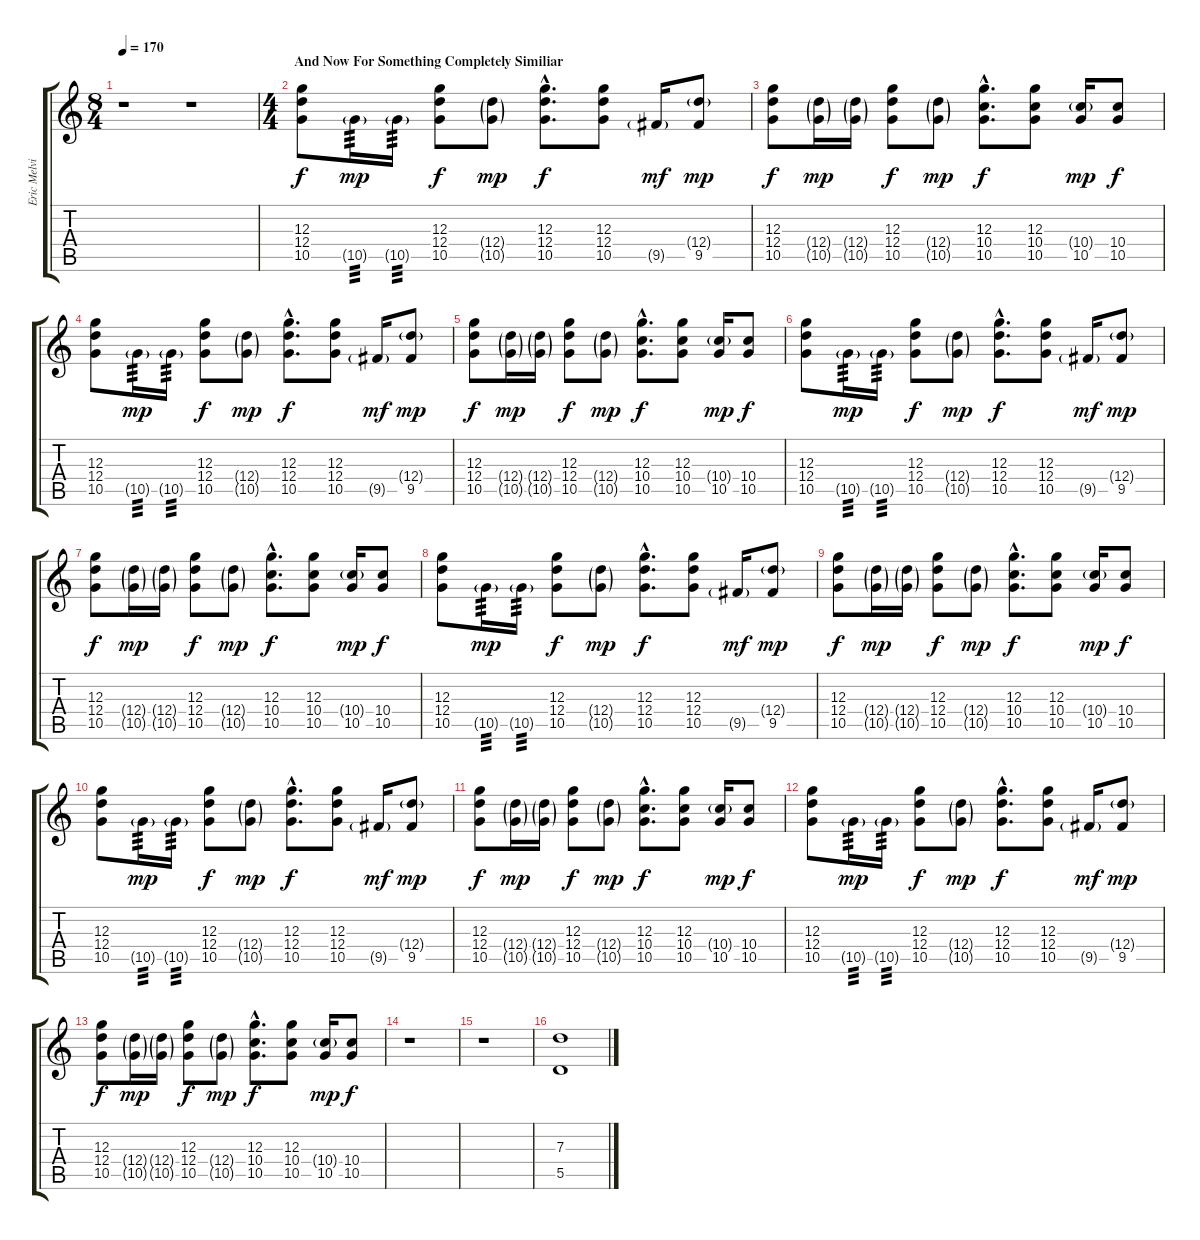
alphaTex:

\track ("Eric Melvin - Guitar" "Eric Melvi") {instrument distortionguitar}
\staff {score tabs}
\tuning (E4 B3 G3 D3 A2 E2) {hide}
\ts (8 4)
\tempo 170
\tempo 140
\tempo 170
\clef g2
\ks c
r.1{dy f instrument distortionguitar} r.1 |
\ts (4 4)
\section ("" "And Now For Something Completely Similiar")
(12.3 12.4 10.5).8 10.5{g}.16{tp 3 dy mp} 10.5{g}.16{tp 3} (12.3 12.4 10.5).8{dy f} (12.4{g} 10.5{g}).8{dy mp} (12.3{hac} 12.4{hac} 10.5{hac}).8{d dy f} (12.3 12.4 10.5).8 9.5{g}.16{dy mf} (12.4{g} 9.5).8{dy mp} |
(12.3 12.4 10.5).8{dy f} (12.4{g} 10.5{g}).16{dy mp} (12.4{g} 10.5{g}).16 (12.3 12.4 10.5).8{dy f} (12.4{g} 10.5{g}).8{dy mp} (12.3{hac} 10.4{hac} 10.5{hac}).8{d dy f} (12.3 10.4 10.5).8 (10.4{g} 10.5).16{dy mp} (10.4 10.5).8{dy f} |
(12.3 12.4 10.5).8 10.5{g}.16{tp 3 dy mp} 10.5{g}.16{tp 3} (12.3 12.4 10.5).8{dy f} (12.4{g} 10.5{g}).8{dy mp} (12.3{hac} 12.4{hac} 10.5{hac}).8{d dy f} (12.3 12.4 10.5).8 9.5{g}.16{dy mf} (12.4{g} 9.5).8{dy mp} |
(12.3 12.4 10.5).8{dy f} (12.4{g} 10.5{g}).16{dy mp} (12.4{g} 10.5{g}).16 (12.3 12.4 10.5).8{dy f} (12.4{g} 10.5{g}).8{dy mp} (12.3{hac} 10.4{hac} 10.5{hac}).8{d dy f} (12.3 10.4 10.5).8 (10.4{g} 10.5).16{dy mp} (10.4 10.5).8{dy f} |
(12.3 12.4 10.5).8 10.5{g}.16{tp 3 dy mp} 10.5{g}.16{tp 3} (12.3 12.4 10.5).8{dy f} (12.4{g} 10.5{g}).8{dy mp} (12.3{hac} 12.4{hac} 10.5{hac}).8{d dy f} (12.3 12.4 10.5).8 9.5{g}.16{dy mf} (12.4{g} 9.5).8{dy mp} |
(12.3 12.4 10.5).8{dy f} (12.4{g} 10.5{g}).16{dy mp} (12.4{g} 10.5{g}).16 (12.3 12.4 10.5).8{dy f} (12.4{g} 10.5{g}).8{dy mp} (12.3{hac} 10.4{hac} 10.5{hac}).8{d dy f} (12.3 10.4 10.5).8 (10.4{g} 10.5).16{dy mp} (10.4 10.5).8{dy f} |
(12.3 12.4 10.5).8 10.5{g}.16{tp 3 dy mp} 10.5{g}.16{tp 3} (12.3 12.4 10.5).8{dy f} (12.4{g} 10.5{g}).8{dy mp} (12.3{hac} 12.4{hac} 10.5{hac}).8{d dy f} (12.3 12.4 10.5).8 9.5{g}.16{dy mf} (12.4{g} 9.5).8{dy mp} |
(12.3 12.4 10.5).8{dy f} (12.4{g} 10.5{g}).16{dy mp} (12.4{g} 10.5{g}).16 (12.3 12.4 10.5).8{dy f} (12.4{g} 10.5{g}).8{dy mp} (12.3{hac} 10.4{hac} 10.5{hac}).8{d dy f} (12.3 10.4 10.5).8 (10.4{g} 10.5).16{dy mp} (10.4 10.5).8{dy f} |
(12.3 12.4 10.5).8 10.5{g}.16{tp 3 dy mp} 10.5{g}.16{tp 3} (12.3 12.4 10.5).8{dy f} (12.4{g} 10.5{g}).8{dy mp} (12.3{hac} 12.4{hac} 10.5{hac}).8{d dy f} (12.3 12.4 10.5).8 9.5{g}.16{dy mf} (12.4{g} 9.5).8{dy mp} |
(12.3 12.4 10.5).8{dy f} (12.4{g} 10.5{g}).16{dy mp} (12.4{g} 10.5{g}).16 (12.3 12.4 10.5).8{dy f} (12.4{g} 10.5{g}).8{dy mp} (12.3{hac} 10.4{hac} 10.5{hac}).8{d dy f} (12.3 10.4 10.5).8 (10.4{g} 10.5).16{dy mp} (10.4 10.5).8{dy f} |
(12.3 12.4 10.5).8 10.5{g}.16{tp 3 dy mp} 10.5{g}.16{tp 3} (12.3 12.4 10.5).8{dy f} (12.4{g} 10.5{g}).8{dy mp} (12.3{hac} 12.4{hac} 10.5{hac}).8{d dy f} (12.3 12.4 10.5).8 9.5{g}.16{dy mf} (12.4{g} 9.5).8{dy mp} |
(12.3 12.4 10.5).8{dy f} (12.4{g} 10.5{g}).16{dy mp} (12.4{g} 10.5{g}).16 (12.3 12.4 10.5).8{dy f} (12.4{g} 10.5{g}).8{dy mp} (12.3{hac} 10.4{hac} 10.5{hac}).8{d dy f} (12.3 10.4 10.5).8 (10.4{g} 10.5).16{dy mp} (10.4 10.5).8{dy f} |
r.1 |
r.1 |
(7.3 5.5).1
